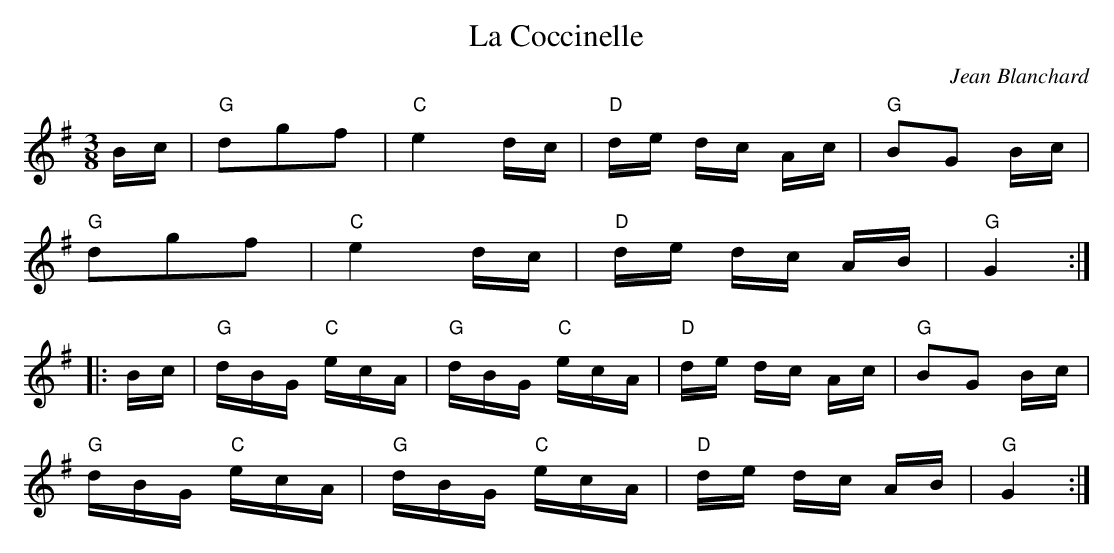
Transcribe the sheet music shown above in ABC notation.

X:1
T:La Coccinelle
M:3/8
L:1/16
C:Jean Blanchard
K:G
Bc | "G"d2g2f2 | "C"e4dc | "D"de dc Ac | "G"B2G2 Bc |
"G"d2g2f2 | "C"e4dc |"D"de dc AB | "G"G4 :|
|: Bc | "G"dBG "C"ecA | "G"dBG "C"ecA | "D"de dc Ac |"G"B2G2 Bc |
"G"dBG "C"ecA | "G"dBG "C"ecA | "D"de dc AB | "G"G4 :|
